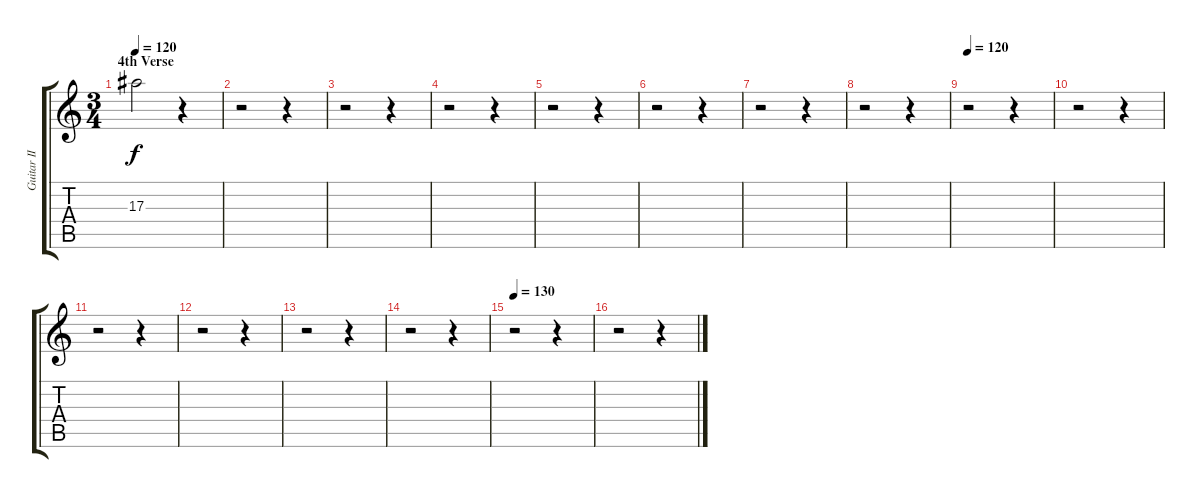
\track ("Guitar II" "Guitar II") {instrument distortionguitar}
\staff {score tabs}
\tuning (D4 A3 F3 C3 G2 D2) {hide}
\ts (3 4)
\section ("" "4th Verse")
\tempo 120
\clef g2
\ks c
17.3.2{dy f} r.4 |
r.2 r.4 |
r.2 r.4 |
r.2 r.4 |
r.2 r.4 |
r.2 r.4 |
r.2 r.4 |
r.2 r.4 |
\tempo 120
r.2 r.4 |
r.2 r.4 |
r.2 r.4 |
r.2 r.4 |
r.2 r.4 |
r.2 r.4 |
\tempo 130
r.2 r.4 |
r.2 r.4
